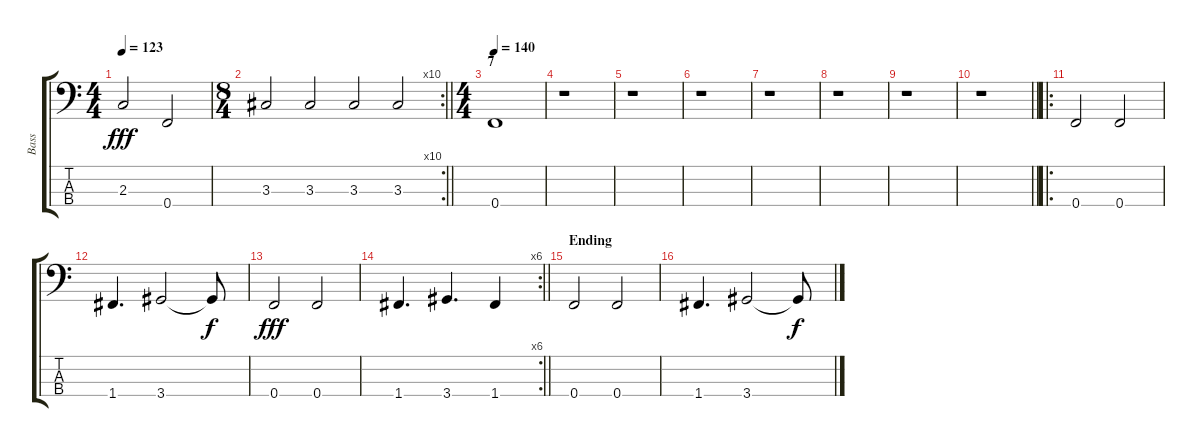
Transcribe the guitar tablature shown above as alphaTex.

\track ("Bass" "Bass") {instrument electricbassfinger}
\staff {score tabs}
\tuning (Ab2 Eb2 Bb1 F1) {hide}
\ts (4 4)
\tempo 123
\clef f4
\ks c
2.3.2{dy fff} 0.4.2 |
\rc 10
\ts (8 4)
\barLineRight lightlight
3.3.2 3.3.2 3.3.2 3.3.2 |
\ts (4 4)
\section ("" "7")
\tempo 140
0.4.1 |
r.1 |
r.1 |
r.1 |
r.1 |
r.1 |
r.1 |
\barLineRight lightlight
r.1 |
\ro
0.4.2 0.4.2 |
1.4.4{d} 3.4.2 3.4{t}.8{dy f} |
0.4.2{dy fff} 0.4.2 |
\rc 6
\barLineRight lightlight
1.4.4{d} 3.4.4{d} 1.4.4 |
\section ("" "Ending")
0.4.2 0.4.2 |
1.4.4{d} 3.4.2 3.4{t}.8{dy f}
